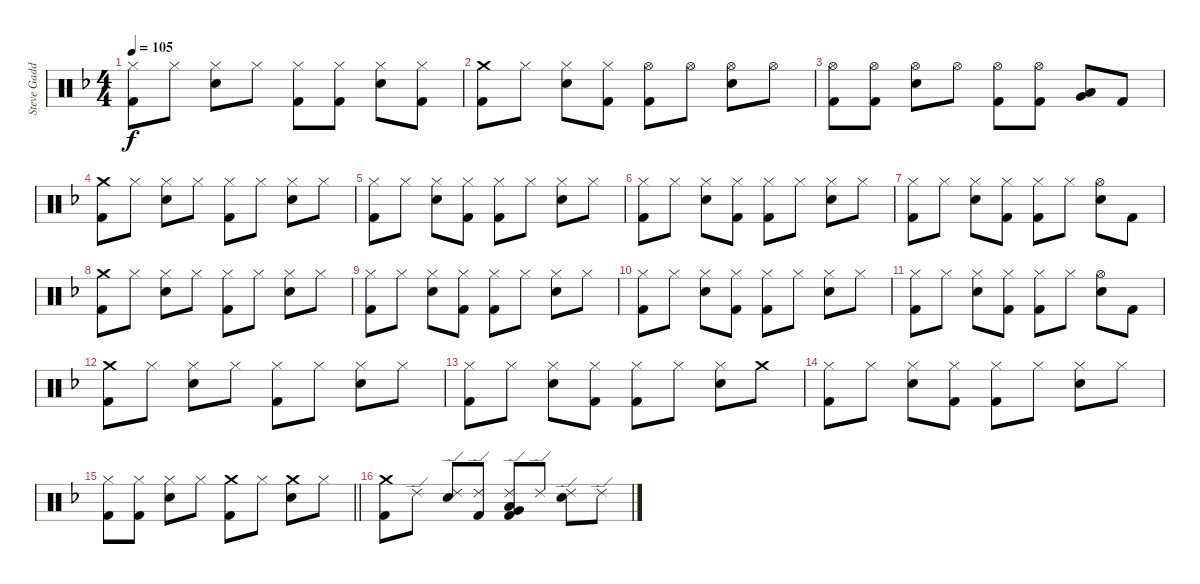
\track ("Steve Gadd Drums" "Steve Gadd") {instrument percussion}
\staff {score}
\articulation defaults
\ts (4 4)
\tempo 105
\clef neutral
\ks f
("Hi-Hat (closed)" "Kick (hit) 2").8{dy f} "Hi-Hat (closed)".8 ("Hi-Hat (closed)" "Snare (hit) 2").8 "Hi-Hat (closed)".8 ("Hi-Hat (closed)" "Kick (hit) 2").8 ("Hi-Hat (closed)" "Kick (hit) 2").8 ("Hi-Hat (closed)" "Snare (hit) 2").8 ("Hi-Hat (closed)" "Kick (hit) 2").8 |
("Crash medium (hit)" "Kick (hit) 2").8 "Hi-Hat (closed)".8 ("Hi-Hat (closed)" "Snare (hit) 2").8 ("Hi-Hat (closed)" "Kick (hit) 2").8 ("Hi-Hat (open)" "Kick (hit) 2").8 "Hi-Hat (open)".8 ("Hi-Hat (open)" "Snare (hit) 2").8 "Hi-Hat (open)".8 |
("Hi-Hat (open)" "Kick (hit) 2").8 ("Hi-Hat (open)" "Kick (hit) 2").8 ("Hi-Hat (open)" "Snare (hit) 2").8 "Hi-Hat (open)".8 ("Hi-Hat (open)" "Kick (hit) 2").8 ("Hi-Hat (open)" "Kick (hit) 2").8 ("Very Low Tom (hit)" "Low Floor Tom (hit)").8 "Kick (hit) 2".8 |
("Crash medium (hit)" "Kick (hit) 2").8 "Hi-Hat (closed)".8 ("Hi-Hat (closed)" "Snare (hit) 2").8 "Hi-Hat (closed)".8 ("Hi-Hat (closed)" "Kick (hit) 2").8 "Hi-Hat (closed)".8 ("Hi-Hat (closed)" "Snare (hit) 2").8 "Hi-Hat (closed)".8 |
("Hi-Hat (closed)" "Kick (hit) 2").8 "Hi-Hat (closed)".8 ("Hi-Hat (closed)" "Snare (hit) 2").8 ("Hi-Hat (closed)" "Kick (hit) 2").8 ("Hi-Hat (closed)" "Kick (hit) 2").8 "Hi-Hat (closed)".8 ("Hi-Hat (closed)" "Snare (hit) 2").8 "Hi-Hat (closed)".8 |
("Hi-Hat (closed)" "Kick (hit) 2").8 "Hi-Hat (closed)".8 ("Hi-Hat (closed)" "Snare (hit) 2").8 ("Hi-Hat (closed)" "Kick (hit) 2").8 ("Hi-Hat (closed)" "Kick (hit) 2").8 "Hi-Hat (closed)".8 ("Hi-Hat (closed)" "Snare (hit) 2").8 "Hi-Hat (closed)".8 |
("Hi-Hat (closed)" "Kick (hit) 2").8 "Hi-Hat (closed)".8 ("Hi-Hat (closed)" "Snare (hit) 2").8 ("Hi-Hat (closed)" "Kick (hit) 2").8 ("Hi-Hat (closed)" "Kick (hit) 2").8 "Hi-Hat (closed)".8 ("Hi-Hat (open)" "Snare (hit) 2").8 "Kick (hit) 2".8 |
("Crash medium (hit)" "Kick (hit) 2").8 "Hi-Hat (closed)".8 ("Hi-Hat (closed)" "Snare (hit) 2").8 "Hi-Hat (closed)".8 ("Hi-Hat (closed)" "Kick (hit) 2").8 "Hi-Hat (closed)".8 ("Hi-Hat (closed)" "Snare (hit) 2").8 "Hi-Hat (closed)".8 |
("Hi-Hat (closed)" "Kick (hit) 2").8 "Hi-Hat (closed)".8 ("Hi-Hat (closed)" "Snare (hit) 2").8 ("Hi-Hat (closed)" "Kick (hit) 2").8 ("Hi-Hat (closed)" "Kick (hit) 2").8 "Hi-Hat (closed)".8 ("Hi-Hat (closed)" "Snare (hit) 2").8 "Hi-Hat (closed)".8 |
("Hi-Hat (closed)" "Kick (hit) 2").8 "Hi-Hat (closed)".8 ("Hi-Hat (closed)" "Snare (hit) 2").8 ("Hi-Hat (closed)" "Kick (hit) 2").8 ("Hi-Hat (closed)" "Kick (hit) 2").8 "Hi-Hat (closed)".8 ("Hi-Hat (closed)" "Snare (hit) 2").8 "Hi-Hat (closed)".8 |
("Hi-Hat (closed)" "Kick (hit) 2").8 "Hi-Hat (closed)".8 ("Hi-Hat (closed)" "Snare (hit) 2").8 ("Hi-Hat (closed)" "Kick (hit) 2").8 ("Hi-Hat (closed)" "Kick (hit) 2").8 "Hi-Hat (closed)".8 ("Hi-Hat (open)" "Snare (hit) 2").8 "Kick (hit) 2".8 |
("Crash medium (hit)" "Kick (hit) 2").8 "Hi-Hat (closed)".8 ("Hi-Hat (closed)" "Snare (hit) 2").8 "Hi-Hat (closed)".8 ("Hi-Hat (closed)" "Kick (hit) 2").8 "Hi-Hat (closed)".8 ("Hi-Hat (closed)" "Snare (hit) 2").8 "Hi-Hat (closed)".8 |
("Hi-Hat (closed)" "Kick (hit) 2").8 "Hi-Hat (closed)".8 ("Hi-Hat (closed)" "Snare (hit) 2").8 ("Hi-Hat (closed)" "Kick (hit) 2").8 ("Hi-Hat (closed)" "Kick (hit) 2").8 "Hi-Hat (closed)".8 ("Hi-Hat (closed)" "Snare (hit) 2").8 "Crash medium (hit)".8 |
("Hi-Hat (closed)" "Kick (hit) 2").8 "Hi-Hat (closed)".8 ("Hi-Hat (closed)" "Snare (hit) 2").8 ("Hi-Hat (closed)" "Kick (hit) 2").8 ("Hi-Hat (closed)" "Kick (hit) 2").8 "Hi-Hat (closed)".8 ("Hi-Hat (closed)" "Snare (hit) 2").8 "Hi-Hat (closed)".8 |
\barLineRight lightlight
("Hi-Hat (closed)" "Kick (hit) 2").8 ("Hi-Hat (closed)" "Kick (hit) 2").8 ("Hi-Hat (closed)" "Snare (hit) 2").8 "Hi-Hat (closed)".8 ("Crash medium (hit)" "Kick (hit) 2").8 "Hi-Hat (closed)".8 ("Crash medium (hit)" "Snare (hit) 2").8 "Hi-Hat (closed)".8 |
("Crash medium (hit)" "Kick (hit) 2").8 "Ride (edge) 2".8 ("Ride (edge) 2" "Snare (hit) 2").8 ("Ride (edge) 2" "Kick (hit) 2").8 ("Ride (edge) 2" "Very Low Tom (hit)" "Low Floor Tom (hit)" "Kick (hit) 2").8 "Ride (edge) 2".8 ("Ride (edge) 2" "Snare (hit) 2").8 "Ride (edge) 2".8
